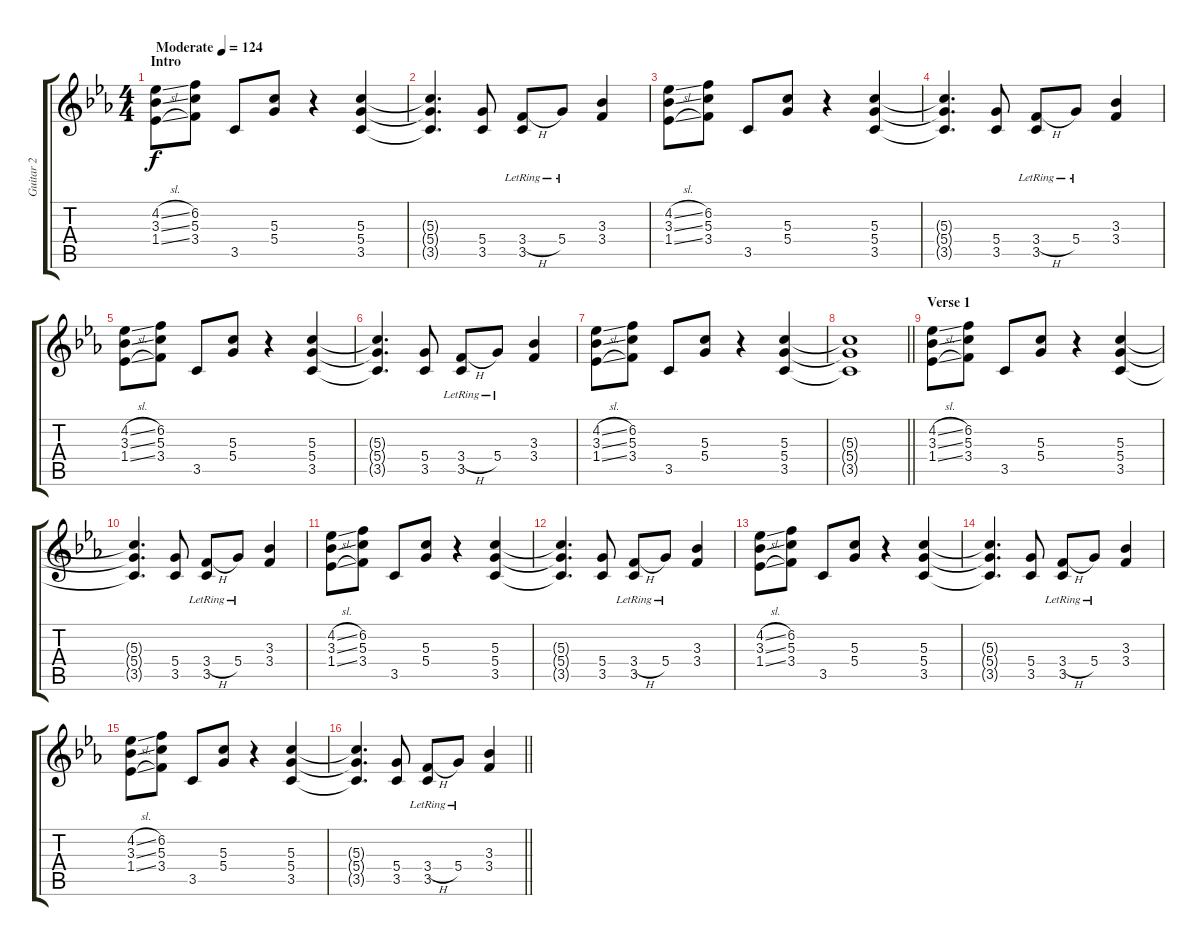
\track ("Guitar 2" "Guitar 2") {instrument distortionguitar}
\staff {score tabs}
\tuning (E4 B3 G3 D3 A2 E2) {hide}
\ts (4 4)
\section ("" "Intro")
\tempo (124 "Moderate")
\clef g2
\ks eb
(4.2{sl} 3.3{sl} 1.4{sl}).8{dy f instrument distortionguitar} (6.2 5.3 3.4).8 3.5.8 (5.3 5.4).8 r.4 (5.3 5.4 3.5).4 |
(5.3{t} 5.4{t} 3.5{t}).4{d} (5.4 3.5).8 (3.4{h lr} 3.5{lr}).8 5.4{lr}.8 (3.3 3.4).4 |
(4.2{sl} 3.3{sl} 1.4{sl}).8 (6.2 5.3 3.4).8 3.5.8 (5.3 5.4).8 r.4 (5.3 5.4 3.5).4 |
(5.3{t} 5.4{t} 3.5{t}).4{d} (5.4 3.5).8 (3.4{h lr} 3.5{lr}).8 5.4{lr}.8 (3.3 3.4).4 |
(4.2{sl} 3.3{sl} 1.4{sl}).8 (6.2 5.3 3.4).8 3.5.8 (5.3 5.4).8 r.4 (5.3 5.4 3.5).4 |
(5.3{t} 5.4{t} 3.5{t}).4{d} (5.4 3.5).8 (3.4{h lr} 3.5{lr}).8 5.4{lr}.8 (3.3 3.4).4 |
(4.2{sl} 3.3{sl} 1.4{sl}).8 (6.2 5.3 3.4).8 3.5.8 (5.3 5.4).8 r.4 (5.3 5.4 3.5).4 |
\barLineRight lightlight
(5.3{t} 5.4{t} 3.5{t}).1 |
\section ("" "Verse 1")
(4.2{sl} 3.3{sl} 1.4{sl}).8 (6.2 5.3 3.4).8 3.5.8 (5.3 5.4).8 r.4 (5.3 5.4 3.5).4 |
(5.3{t} 5.4{t} 3.5{t}).4{d} (5.4 3.5).8 (3.4{h lr} 3.5{lr}).8 5.4{lr}.8 (3.3 3.4).4 |
(4.2{sl} 3.3{sl} 1.4{sl}).8 (6.2 5.3 3.4).8 3.5.8 (5.3 5.4).8 r.4 (5.3 5.4 3.5).4 |
(5.3{t} 5.4{t} 3.5{t}).4{d} (5.4 3.5).8 (3.4{h lr} 3.5{lr}).8 5.4{lr}.8 (3.3 3.4).4 |
(4.2{sl} 3.3{sl} 1.4{sl}).8 (6.2 5.3 3.4).8 3.5.8 (5.3 5.4).8 r.4 (5.3 5.4 3.5).4 |
(5.3{t} 5.4{t} 3.5{t}).4{d} (5.4 3.5).8 (3.4{h lr} 3.5{lr}).8 5.4{lr}.8 (3.3 3.4).4 |
(4.2{sl} 3.3{sl} 1.4{sl}).8 (6.2 5.3 3.4).8 3.5.8 (5.3 5.4).8 r.4 (5.3 5.4 3.5).4 |
\barLineRight lightlight
(5.3{t} 5.4{t} 3.5{t}).4{d} (5.4 3.5).8 (3.4{h lr} 3.5{lr}).8 5.4{lr}.8 (3.3 3.4).4
